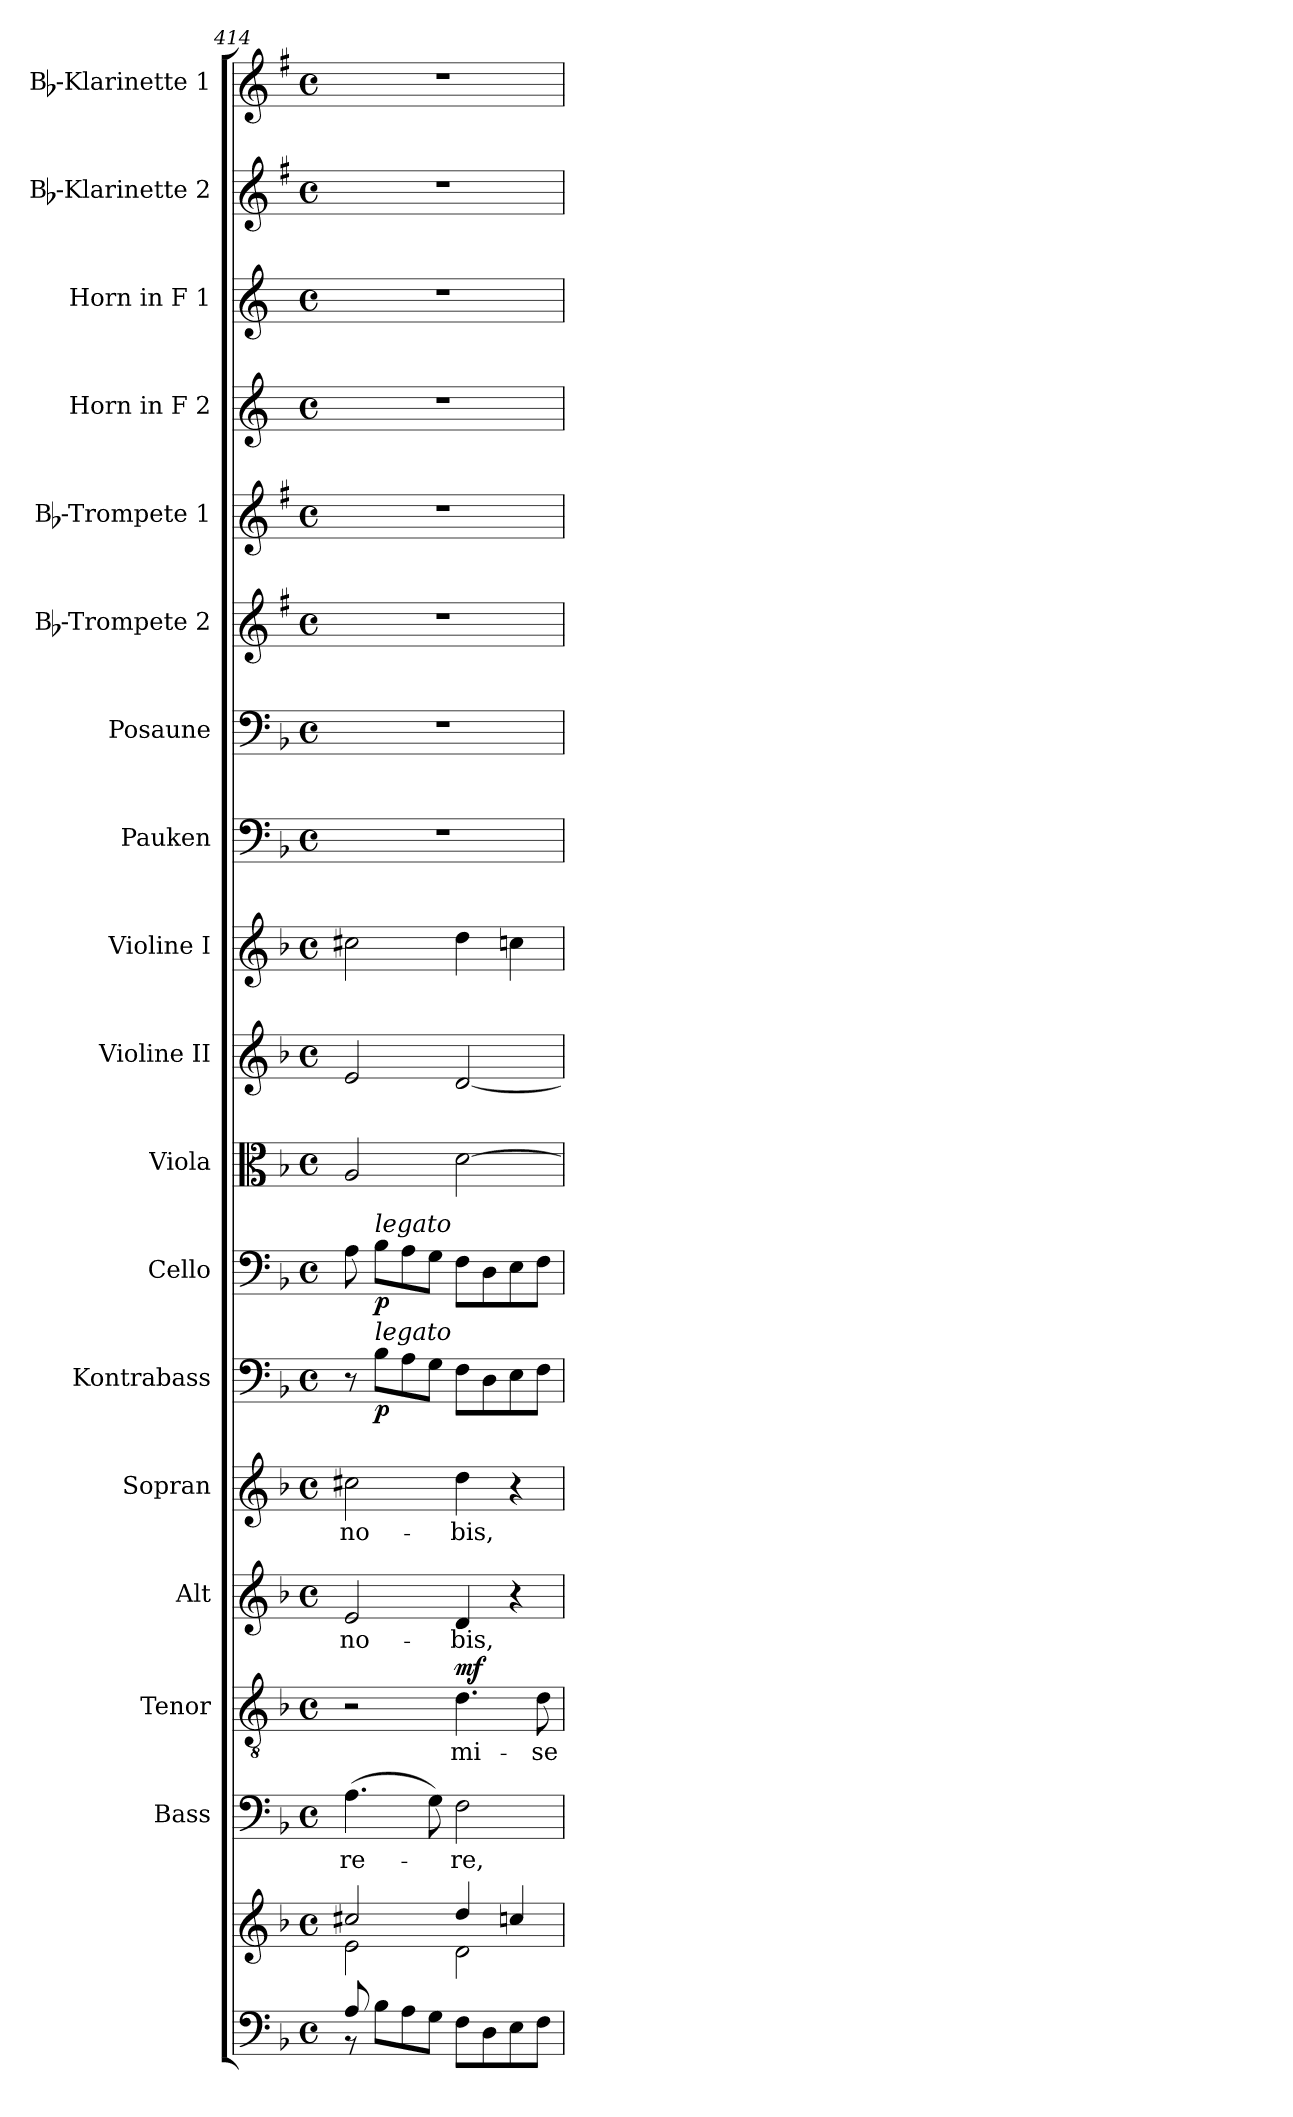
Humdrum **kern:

**kern	**kern	**kern	**text	**kern	**text	**dynam	**kern	**text	**kern	**text	**kern	**dynam	**kern	**dynam	**kern	**kern	**kern	**kern	**kern	**kern	**kern	**kern	**kern	**kern	**kern
*part18	*part18	*part17	*part17	*part16	*part16	*part16	*part15	*part15	*part14	*part14	*part13	*part13	*part12	*part12	*part11	*part10	*part9	*part8	*part7	*part6	*part5	*part4	*part3	*part2	*part1
*staff19	*staff18	*staff17	*staff17	*staff16	*staff16	*staff16	*staff15	*staff15	*staff14	*staff14	*staff13	*staff13	*staff12	*staff12	*staff11	*staff10	*staff9	*staff8	*staff7	*staff6	*staff5	*staff4	*staff3	*staff2	*staff1
*	*	*I"Bass	*	*I"Tenor	*	*	*I"Alt	*	*I"Sopran	*	*I"Kontrabass	*	*I"Cello	*	*I"Viola	*I"Violine II	*I"Violine I	*I"Pauken	*I"Posaune	*I"Bb-Trompete 2	*I"Bb-Trompete 1	*I"Horn in F 2	*I"Horn in F 1	*I"Bb-Klarinette 2	*I"Bb-Klarinette 1
*	*	*I'B.	*	*I'T.	*	*	*I'A.	*	*I'S.	*	*I'Kb.	*	*	*	*I'Vla.	*I'Vl. II	*I'Vl. I	*I'Pk.	*I'Pos.	*I'Bb Trp. 2	*I'Bb Trp. 1	*	*	*I'Bb Kl. 2	*I'Bb Kl. 1
*clefF4	*clefG2	*clefF4	*	*clefGv2	*	*	*clefG2	*	*clefG2	*	*clefF4	*	*clefF4	*	*clefC3	*clefG2	*clefG2	*clefF4	*clefF4	*clefG2	*clefG2	*clefG2	*clefG2	*clefG2	*clefG2
*	*	*	*	*	*	*	*	*	*	*	*ITrd7c12	*	*	*	*	*	*	*	*	*ITrd1c2	*ITrd1c2	*ITrd4c7	*ITrd4c7	*ITrd1c2	*ITrd1c2
*k[b-]	*k[b-]	*k[b-]	*	*k[b-]	*	*	*k[b-]	*	*k[b-]	*	*k[b-]	*	*k[b-]	*	*k[b-]	*k[b-]	*k[b-]	*k[b-]	*k[b-]	*k[b-]	*k[b-]	*k[b-]	*k[b-]	*k[b-]	*k[b-]
*F:	*F:	*F:	*	*F:	*	*	*F:	*	*F:	*	*F:	*	*F:	*	*F:	*F:	*F:	*F:	*F:	*F:	*F:	*F:	*F:	*F:	*F:
*M4/4	*M4/4	*M4/4	*	*M4/4	*	*	*M4/4	*	*M4/4	*	*M4/4	*	*M4/4	*	*M4/4	*M4/4	*M4/4	*M4/4	*M4/4	*M4/4	*M4/4	*M4/4	*M4/4	*M4/4	*M4/4
*met(c)	*met(c)	*met(c)	*	*met(c)	*	*	*met(c)	*	*met(c)	*	*met(c)	*	*met(c)	*	*met(c)	*met(c)	*met(c)	*met(c)	*met(c)	*met(c)	*met(c)	*met(c)	*met(c)	*met(c)	*met(c)
=414	=414	=414	=414	=414	=414	=414	=414	=414	=414	=414	=414	=414	=414	=414	=414	=414	=414	=414	=414	=414	=414	=414	=414	=414	=414
*^	*^	*	*	*	*	*	*	*	*	*	*	*	*	*	*	*	*	*	*	*	*	*	*	*	*
!	!	!	!	!	!LO:LY:b	!	!	!	!	!LO:LY:b	!	!LO:LY:b	!	!	!	!	!	!	!	!	!	!	!	!	!	!	!
8A/	8r	2cc#X/	2e\	(>4.A\	-re-	2r	.	.	2e/	no-	2cc#X\	no-	8r	.	8A\	.	2A/	2e/	2cc#X\	1r	1r	1r	1r	1r	1r	1r	1r
!	!	!	!	!	!	!	!	!	!	!	!	!	!	!	!LO:TX:a:i:t=legato	!	!	!	!	!	!	!	!	!	!	!	!
!	!	!	!	!	!	!	!	!	!	!	!	!	!LO:TX:a:i:t=legato	!	!	!	!	!	!	!	!	!	!	!	!	!	!
!	!	!	!	!	!	!	!	!	!	!	!	!	!	!LO:DY:b	!	!LO:DY:b	!	!	!	!	!	!	!	!	!	!	!
8ryy	8B-\L	.	.	.	.	.	.	.	.	.	.	.	8BB-\L	p	8B-\L	p	.	.	.	.	.	.	.	.	.	.	.
2.ryy	8A\	.	.	.	.	.	.	.	.	.	.	.	8AA\	.	8A\	.	.	.	.	.	.	.	.	.	.	.	.
.	8G\J	.	.	8G\)	.	.	.	.	.	.	.	.	8GG\J	.	8G\J	.	.	.	.	.	.	.	.	.	.	.	.
!	!	!	!	!	!LO:LY:b	!	!LO:LY:b	!LO:DY:a	!	!LO:LY:b	!	!LO:LY:b	!	!	!	!	!	!	!	!	!	!	!	!	!	!	!
.	8F\L	4dd/	2d\	2F\	-re,	4.d\	mi-	mf	4d/	-bis,	4dd\	-bis,	8FF\L	.	8F\L	.	[2d\	[2d/	4dd\	.	.	.	.	.	.	.	.
.	8D\	.	.	.	.	.	.	.	.	.	.	.	8DD\	.	8D\	.	.	.	.	.	.	.	.	.	.	.	.
.	8E\	4ccn/	.	.	.	.	.	.	4r	.	4r	.	8EE\	.	8E\	.	.	.	4ccn\	.	.	.	.	.	.	.	.
!	!	!	!	!	!	!	!LO:LY:b	!	!	!	!	!	!	!	!	!	!	!	!	!	!	!	!	!	!	!	!
.	8F\J	.	.	.	.	8d\	-se-	.	.	.	.	.	8FF\J	.	8F\J	.	.	.	.	.	.	.	.	.	.	.	.
*v	*v	*	*	*	*	*	*	*	*	*	*	*	*	*	*	*	*	*	*	*	*	*	*	*	*	*	*
*	*v	*v	*	*	*	*	*	*	*	*	*	*	*	*	*	*	*	*	*	*	*	*	*	*	*	*
=	=	=	=	=	=	=	=	=	=	=	=	=	=	=	=	=	=	=	=	=	=	=	=	=	=
*-	*-	*-	*-	*-	*-	*-	*-	*-	*-	*-	*-	*-	*-	*-	*-	*-	*-	*-	*-	*-	*-	*-	*-	*-	*-
